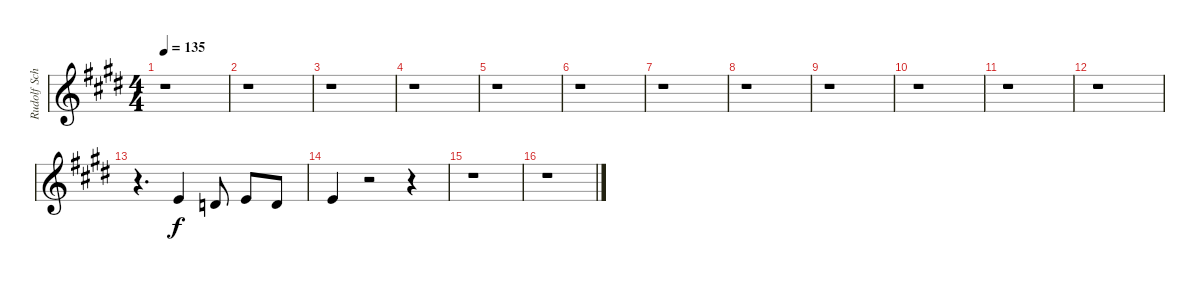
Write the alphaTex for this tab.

\track ("Rudolf Schenker Vocals" "Rudolf Sch") {instrument lead5charang}
\staff {score}
\tuning (E4 B3 G3 D3 A2 E2) {hide}
\ts (4 4)
\tempo 135
\clef g2
\ks e
r.1{dy f} |
r.1 |
r.1 |
r.1 |
r.1 |
r.1 |
r.1 |
r.1 |
r.1 |
r.1 |
r.1 |
r.1 |
r.4{d} 9.3.4{volume 13} 7.3.8 9.3.8 7.3.8 |
9.3.4 r.2 r.4 |
r.1 |
r.1
